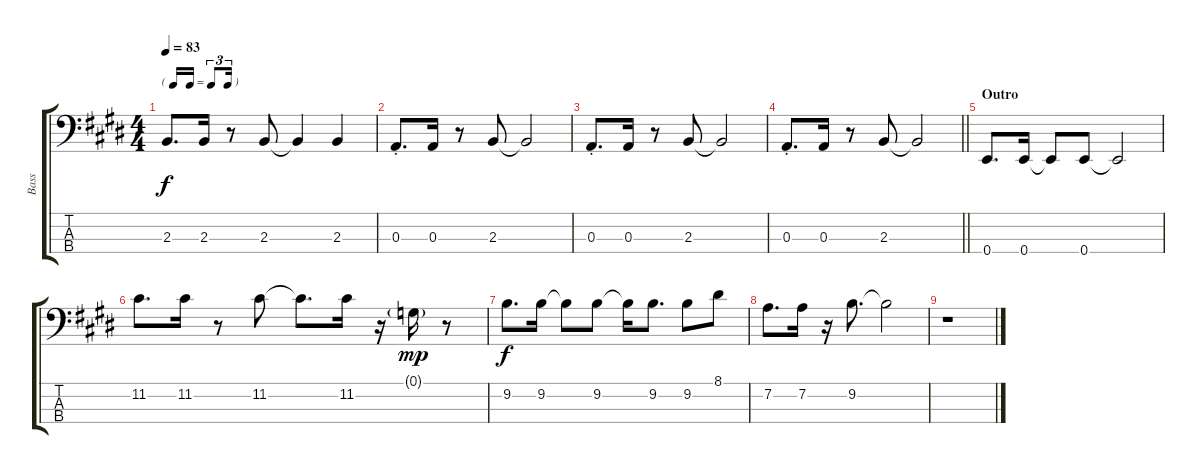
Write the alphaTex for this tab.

\track ("Bass" "Bass") {instrument electricbassfinger}
\staff {score tabs}
\tuning (G2 D2 A1 E1) {hide}
\ts (4 4)
\tf triplet16th
\tempo 83
\clef f4
\ks e
2.3.8{d dy f} 2.3.16 r.8 2.3.8 2.3{t}.4 2.3.4 |
0.3{st}.8{d} 0.3.16 r.8 2.3.8 2.3{t}.2 |
0.3{st}.8{d} 0.3.16 r.8 2.3.8 2.3{t}.2 |
\barLineRight lightlight
0.3{st}.8{d} 0.3.16 r.8 2.3.8 2.3{t}.2 |
\section ("" "Outro")
0.4.8{d} 0.4.16 0.4{t}.8 0.4.8 0.4{t}.2 |
11.2.8{d} 11.2.16 r.8 11.2.8 11.2{t}.8{d} 11.2.16 r.16 0.1{g}.16{dy mp} r.8 |
9.2.8{d dy f} 9.2.16 9.2{t}.8 9.2.8 9.2{t}.16 9.2.8{d} 9.2.8 8.1.8 |
7.2.8{d} 7.2.16 r.16 9.2.8{d} 9.2{t}.2 |
r.1
